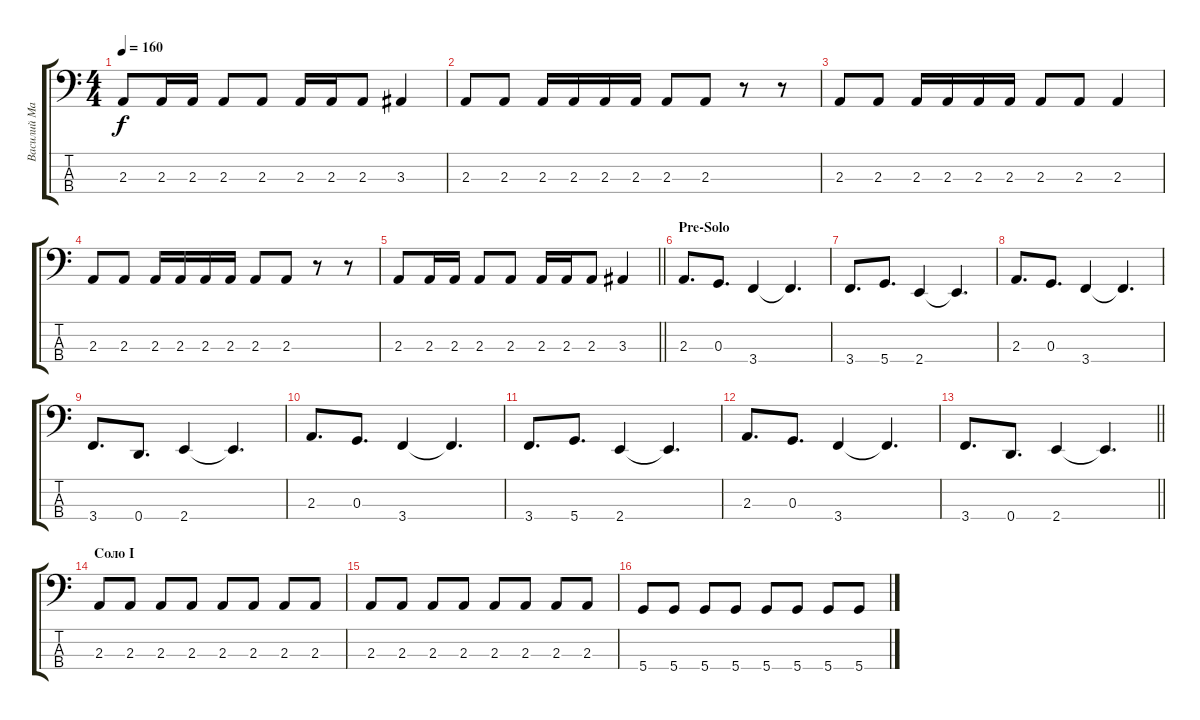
\track ("Василий Марченко" "Василий Ма") {instrument electricbassfinger}
\staff {score tabs}
\tuning (F2 C2 G1 D1) {hide}
\ts (4 4)
\tempo 160
\clef f4
\ks c
2.3.8{dy f} 2.3.16 2.3.16 2.3.8 2.3.8 2.3.16 2.3.16 2.3.8 3.3.4 |
2.3.8 2.3.8 2.3.16 2.3.16 2.3.16 2.3.16 2.3.8 2.3.8 r.8 r.8 |
2.3.8 2.3.8 2.3.16 2.3.16 2.3.16 2.3.16 2.3.8 2.3.8 2.3.4 |
2.3.8 2.3.8 2.3.16 2.3.16 2.3.16 2.3.16 2.3.8 2.3.8 r.8 r.8 |
\barLineRight lightlight
2.3.8 2.3.16 2.3.16 2.3.8 2.3.8 2.3.16 2.3.16 2.3.8 3.3.4 |
\section ("" "Pre-Solo")
2.3.8{d} 0.3.8{d} 3.4.4 3.4{t}.4{d} |
3.4.8{d} 5.4.8{d} 2.4.4 2.4{t}.4{d} |
2.3.8{d} 0.3.8{d} 3.4.4 3.4{t}.4{d} |
3.4.8{d} 0.4.8{d} 2.4.4 2.4{t}.4{d} |
2.3.8{d} 0.3.8{d} 3.4.4 3.4{t}.4{d} |
3.4.8{d} 5.4.8{d} 2.4.4 2.4{t}.4{d} |
2.3.8{d} 0.3.8{d} 3.4.4 3.4{t}.4{d} |
\barLineRight lightlight
3.4.8{d} 0.4.8{d} 2.4.4 2.4{t}.4{d} |
\section ("" "Соло I")
2.3.8 2.3.8 2.3.8 2.3.8 2.3.8 2.3.8 2.3.8 2.3.8 |
2.3.8 2.3.8 2.3.8 2.3.8 2.3.8 2.3.8 2.3.8 2.3.8 |
5.4.8 5.4.8 5.4.8 5.4.8 5.4.8 5.4.8 5.4.8 5.4.8
